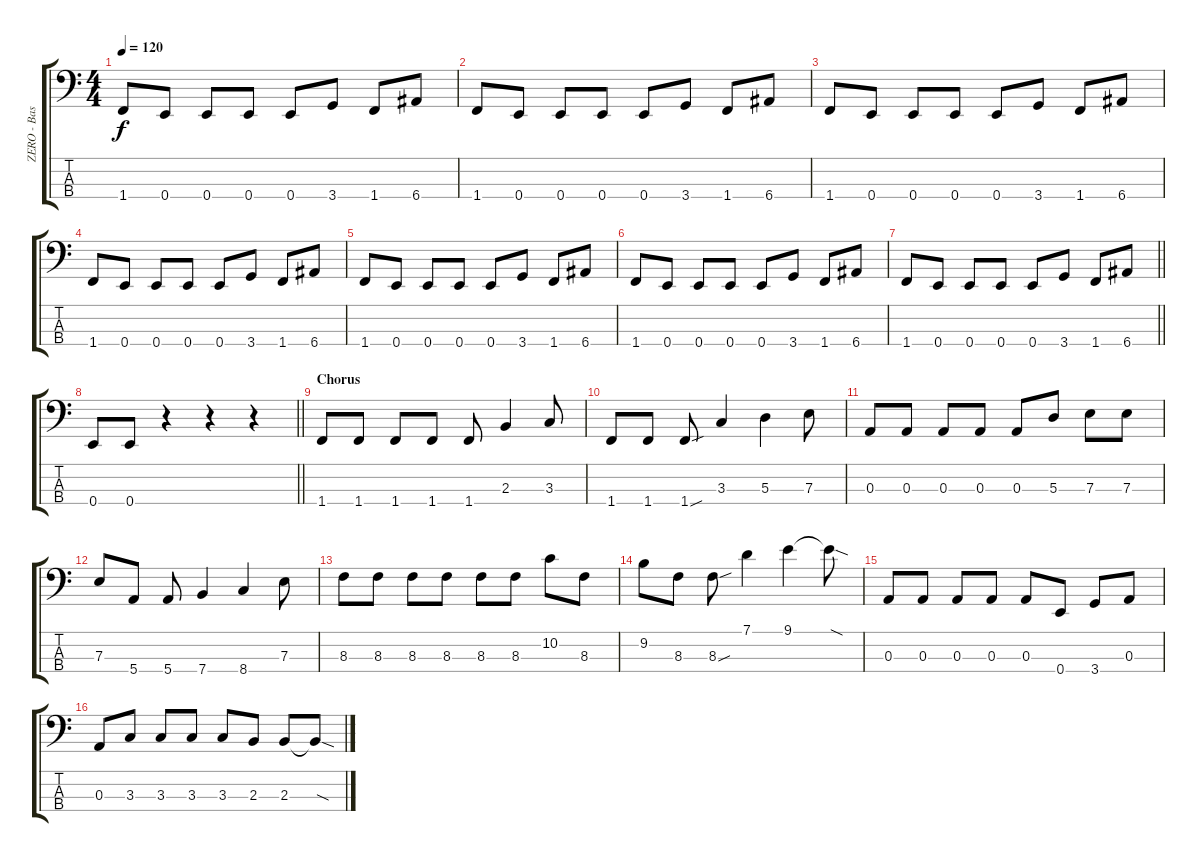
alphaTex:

\track ("ZERO - Bass" "ZERO - Bas") {instrument electricbassfinger}
\staff {score tabs}
\tuning (G2 D2 A1 E1) {hide}
\ts (4 4)
\tempo 120
\clef f4
\ks c
1.4.8{dy f} 0.4.8 0.4.8 0.4.8 0.4.8 3.4.8 1.4.8 6.4.8 |
1.4.8 0.4.8 0.4.8 0.4.8 0.4.8 3.4.8 1.4.8 6.4.8 |
1.4.8 0.4.8 0.4.8 0.4.8 0.4.8 3.4.8 1.4.8 6.4.8 |
1.4.8 0.4.8 0.4.8 0.4.8 0.4.8 3.4.8 1.4.8 6.4.8 |
1.4.8 0.4.8 0.4.8 0.4.8 0.4.8 3.4.8 1.4.8 6.4.8 |
1.4.8 0.4.8 0.4.8 0.4.8 0.4.8 3.4.8 1.4.8 6.4.8 |
\barLineRight lightlight
1.4.8 0.4.8 0.4.8 0.4.8 0.4.8 3.4.8 1.4.8 6.4.8 |
\barLineRight lightlight
0.4.8 0.4.8 r.4 r.4 r.4 |
\section ("" "Chorus")
1.4.8 1.4.8 1.4.8 1.4.8 1.4.8 2.3.4 3.3.8 |
1.4.8 1.4.8 1.4{sou}.8 3.3.4 5.3.4 7.3.8 |
0.3.8 0.3.8 0.3.8 0.3.8 0.3.8 5.3.8 7.3.8 7.3.8 |
7.3.8 5.4.8 5.4.8 7.4.4 8.4.4 7.3.8 |
8.3.8 8.3.8 8.3.8 8.3.8 8.3.8 8.3.8 10.2.8 8.3.8 |
9.2.8 8.3.8 8.3{sou}.8 7.1.4 9.1.4 9.1{sod t}.8 |
0.3.8 0.3.8 0.3.8 0.3.8 0.3.8 0.4.8 3.4.8 0.3.8 |
0.3.8 3.3.8 3.3.8 3.3.8 3.3.8 2.3.8 2.3.8 2.3{sod t}.8
